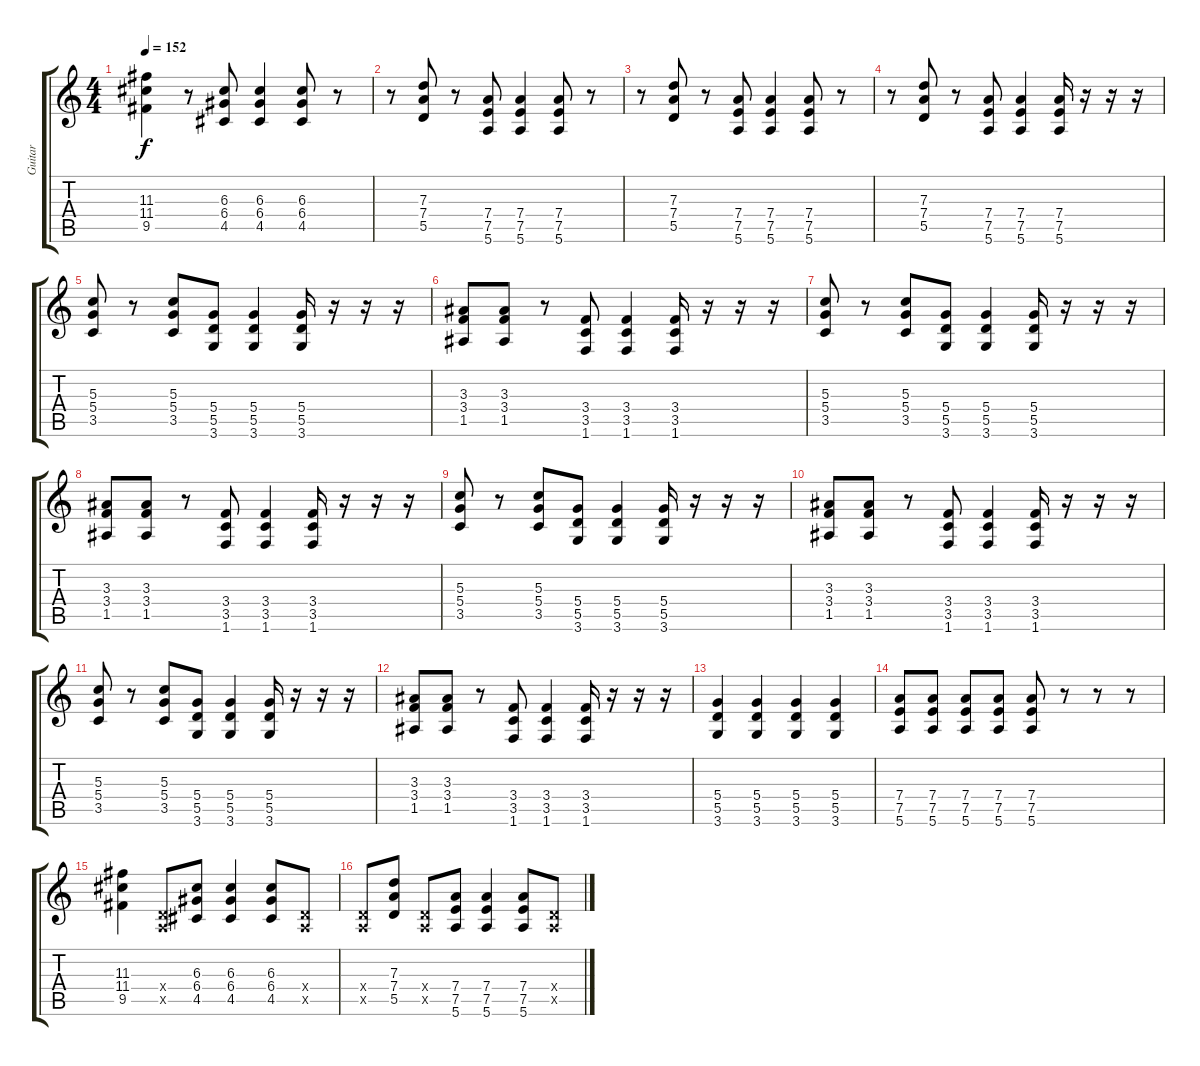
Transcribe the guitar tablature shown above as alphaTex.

\track ("Guitar" "Guitar") {instrument overdrivenguitar}
\staff {score tabs}
\tuning (E4 B3 G3 D3 A2 E2) {hide}
\ts (4 4)
\tempo 152
\clef g2
\ks c
(11.3 11.4 9.5).4{dy f} r.8 (6.3 6.4 4.5).8 (6.3 6.4 4.5).4 (6.3 6.4 4.5).8 r.8 |
r.8 (7.3 7.4 5.5).8 r.8 (7.4 7.5 5.6).8 (7.4 7.5 5.6).4 (7.4 7.5 5.6).8 r.8 |
r.8 (7.3 7.4 5.5).8 r.8 (7.4 7.5 5.6).8 (7.4 7.5 5.6).4 (7.4 7.5 5.6).8 r.8 |
r.8 (7.3 7.4 5.5).8 r.8 (7.4 7.5 5.6).8 (7.4 7.5 5.6).4 (7.4 7.5 5.6).16 r.16 r.16 r.16 |
(5.3 5.4 3.5).8 r.8 (5.3 5.4 3.5).8 (5.4 5.5 3.6).8 (5.4 5.5 3.6).4 (5.4 5.5 3.6).16 r.16 r.16 r.16 |
(3.3 3.4 1.5).8 (3.3 3.4 1.5).8 r.8 (3.4 3.5 1.6).8 (3.4 3.5 1.6).4 (3.4 3.5 1.6).16 r.16 r.16 r.16 |
(5.3 5.4 3.5).8 r.8 (5.3 5.4 3.5).8 (5.4 5.5 3.6).8 (5.4 5.5 3.6).4 (5.4 5.5 3.6).16 r.16 r.16 r.16 |
(3.3 3.4 1.5).8 (3.3 3.4 1.5).8 r.8 (3.4 3.5 1.6).8 (3.4 3.5 1.6).4 (3.4 3.5 1.6).16 r.16 r.16 r.16 |
(5.3 5.4 3.5).8 r.8 (5.3 5.4 3.5).8 (5.4 5.5 3.6).8 (5.4 5.5 3.6).4 (5.4 5.5 3.6).16 r.16 r.16 r.16 |
(3.3 3.4 1.5).8 (3.3 3.4 1.5).8 r.8 (3.4 3.5 1.6).8 (3.4 3.5 1.6).4 (3.4 3.5 1.6).16 r.16 r.16 r.16 |
(5.3 5.4 3.5).8 r.8 (5.3 5.4 3.5).8 (5.4 5.5 3.6).8 (5.4 5.5 3.6).4 (5.4 5.5 3.6).16 r.16 r.16 r.16 |
(3.3 3.4 1.5).8 (3.3 3.4 1.5).8 r.8 (3.4 3.5 1.6).8 (3.4 3.5 1.6).4 (3.4 3.5 1.6).16 r.16 r.16 r.16 |
(5.4 5.5 3.6).4 (5.4 5.5 3.6).4 (5.4 5.5 3.6).4 (5.4 5.5 3.6).4 |
(7.4 7.5 5.6).8 (7.4 7.5 5.6).8 (7.4 7.5 5.6).8 (7.4 7.5 5.6).8 (7.4 7.5 5.6).8 r.8 r.8 r.8 |
(11.3 11.4 9.5).4 (0.4{x} 0.5{x}).8 (6.3 6.4 4.5).8 (6.3 6.4 4.5).4 (6.3 6.4 4.5).8 (0.4{x} 0.5{x}).8 |
(0.4{x} 0.5{x}).8 (7.3 7.4 5.5).8 (0.4{x} 0.5{x}).8 (7.4 7.5 5.6).8 (7.4 7.5 5.6).4 (7.4 7.5 5.6).8 (0.4{x} 0.5{x}).8
